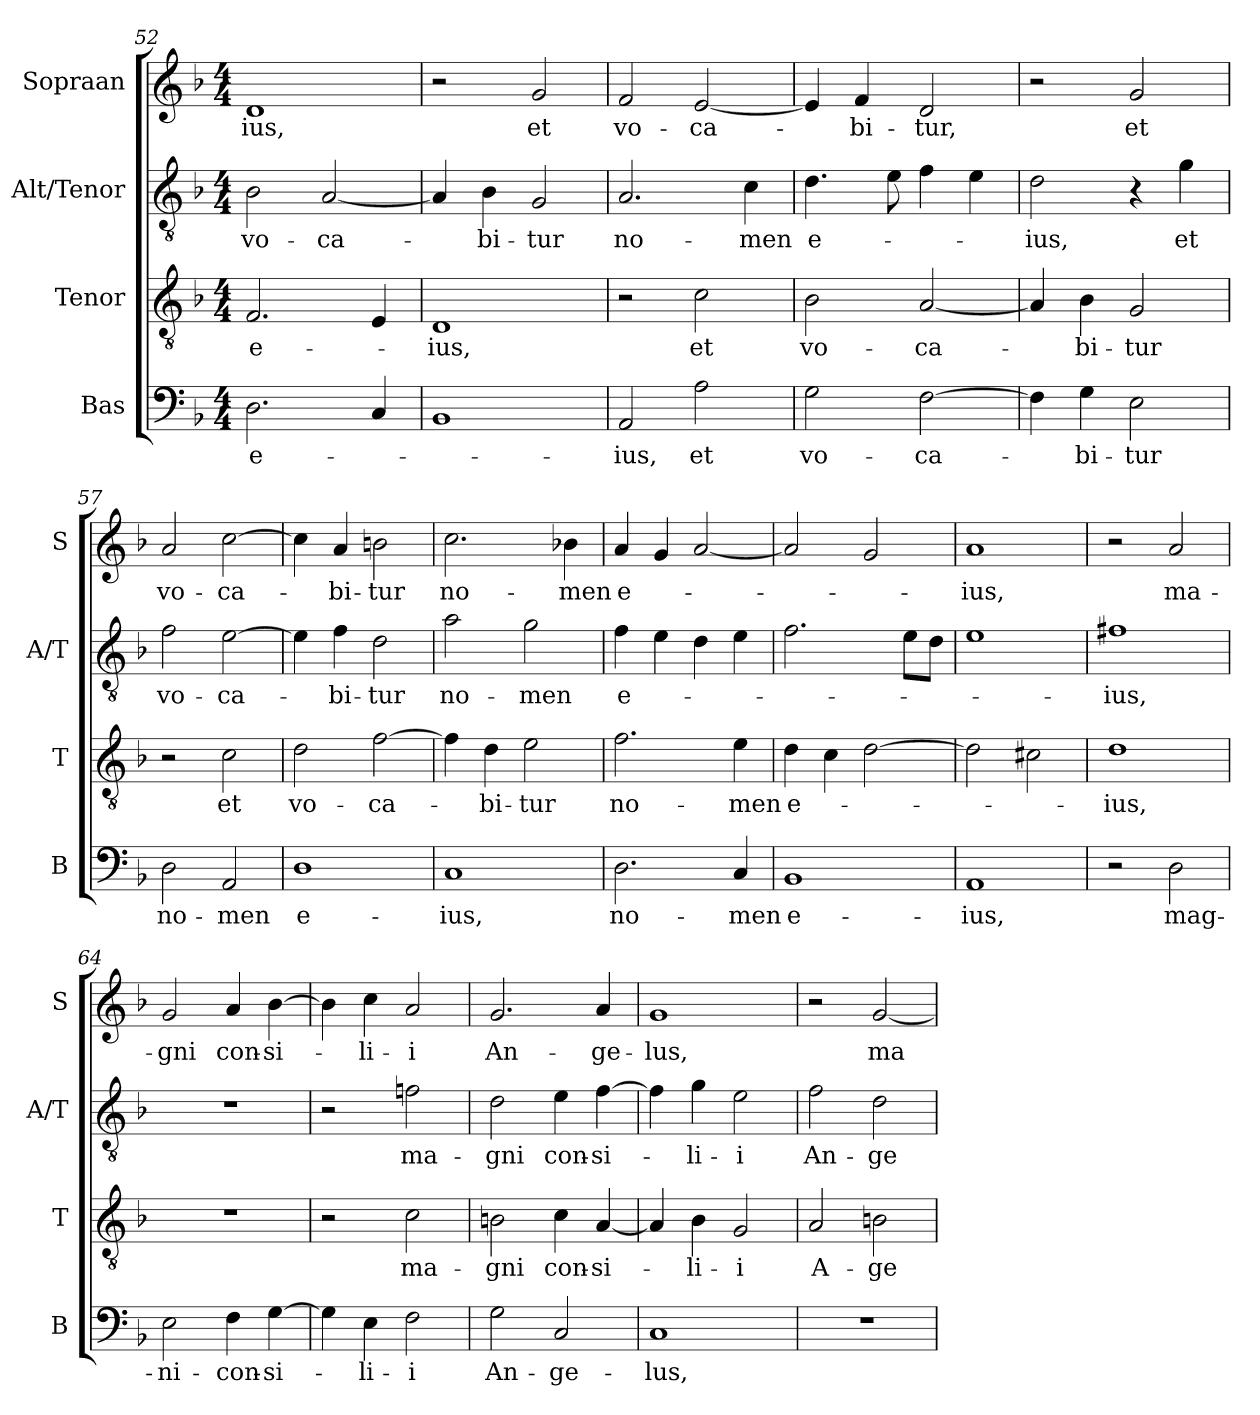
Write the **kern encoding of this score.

**kern	**text	**kern	**text	**kern	**text	**kern	**text
*part4	*part4	*part3	*part3	*part2	*part2	*part1	*part1
*staff4	*staff4	*staff3	*staff3	*staff2	*staff2	*staff1	*staff1
*I"Bas	*	*I"Tenor	*	*I"Alt/Tenor	*	*I"Sopraan	*
*I'B	*	*I'T	*	*I'A/T	*	*I'S	*
*clefF4	*	*clefGv2	*	*clefGv2	*	*clefG2	*
*k[b-]	*	*k[b-]	*	*k[b-]	*	*k[b-]	*
*F:	*	*F:	*	*F:	*	*F:	*
*M4/4	*	*M4/4	*	*M4/4	*	*M4/4	*
=52	=52	=52	=52	=52	=52	=52	=52
!	!LO:LY:b	!	!LO:LY:b	!	!LO:LY:b	!	!LO:LY:b
2.D\	e-	2.F/	e-	2B-\	vo-	1d	-ius,
!	!	!	!	!	!LO:LY:b	!	!
.	.	.	.	[2A/	-ca-	.	.
4C/	.	4E/	.	.	.	.	.
=53	=53	=53	=53	=53	=53	=53	=53
!	!	!	!LO:LY:b	!	!	!	!
1BB-	.	1D	-ius,	4A/]	.	2r	.
!	!	!	!	!	!LO:LY:b	!	!
.	.	.	.	4B-\	-bi-	.	.
!	!	!	!	!	!LO:LY:b	!	!LO:LY:b
.	.	.	.	2G/	-tur	2g/	et
=54	=54	=54	=54	=54	=54	=54	=54
!	!LO:LY:b	!	!	!	!LO:LY:b	!	!LO:LY:b
2AA/	-ius,	2r	.	2.A/	no-	2f/	vo-
!	!LO:LY:b	!	!LO:LY:b	!	!	!	!LO:LY:b
2A\	et	2c\	et	.	.	[2e/	-ca-
!	!	!	!	!	!LO:LY:b	!	!
.	.	.	.	4c\	-men	.	.
=55	=55	=55	=55	=55	=55	=55	=55
!	!LO:LY:b	!	!LO:LY:b	!	!LO:LY:b	!	!
2G\	vo-	2B-\	vo-	4.d\	e-	4e/]	.
!	!	!	!	!	!	!	!LO:LY:b
.	.	.	.	.	.	4f/	-bi-
.	.	.	.	8e\	.	.	.
!	!LO:LY:b	!	!LO:LY:b	!	!	!	!LO:LY:b
[2F\	-ca-	[2A/	-ca-	4f\	.	2d/	-tur,
.	.	.	.	4e\	.	.	.
=56	=56	=56	=56	=56	=56	=56	=56
!	!	!	!	!	!LO:LY:b	!	!
4F\]	.	4A/]	.	2d\	-ius,	2r	.
!	!LO:LY:b	!	!LO:LY:b	!	!	!	!
4G\	-bi-	4B-\	-bi-	.	.	.	.
!	!LO:LY:b	!	!LO:LY:b	!	!	!	!LO:LY:b
2E\	-tur	2G/	-tur	4r	.	2g/	et
!	!	!	!	!	!LO:LY:b	!	!
.	.	.	.	4g\	et	.	.
!!LO:LB:g=z
=57	=57	=57	=57	=57	=57	=57	=57
!	!LO:LY:b	!	!	!	!LO:LY:b	!	!LO:LY:b
2D\	no-	2r	.	2f\	vo-	2a/	vo-
!	!LO:LY:b	!	!LO:LY:b	!	!LO:LY:b	!	!LO:LY:b
2AA/	-men	2c\	et	[2e\	-ca-	[2cc\	-ca-
=58	=58	=58	=58	=58	=58	=58	=58
!	!LO:LY:b	!	!LO:LY:b	!	!	!	!
1D	e-	2d\	vo-	4e\]	.	4cc\]	.
!	!	!	!	!	!LO:LY:b	!	!LO:LY:b
.	.	.	.	4f\	-bi-	4a/	-bi-
!	!	!	!LO:LY:b	!	!LO:LY:b	!	!LO:LY:b
.	.	[2f\	-ca-	2d\	-tur	2bn\	-tur
=59	=59	=59	=59	=59	=59	=59	=59
!	!LO:LY:b	!	!	!	!LO:LY:b	!	!LO:LY:b
1C	-ius,	4f\]	.	2a\	no-	2.cc\	no-
!	!	!	!LO:LY:b	!	!	!	!
.	.	4d\	-bi-	.	.	.	.
!	!	!	!LO:LY:b	!	!LO:LY:b	!	!
.	.	2e\	-tur	2g\	-men	.	.
!	!	!	!	!	!	!	!LO:LY:b
.	.	.	.	.	.	4b-X\	-men
=60	=60	=60	=60	=60	=60	=60	=60
!	!LO:LY:b	!	!LO:LY:b	!	!LO:LY:b	!	!LO:LY:b
2.D\	no-	2.f\	no-	4f\	e-	4a/	e-
.	.	.	.	4e\	.	4g/	.
.	.	.	.	4d\	.	[2a/	.
!	!LO:LY:b	!	!LO:LY:b	!	!	!	!
4C/	-men	4e\	-men	4e\	.	.	.
=61	=61	=61	=61	=61	=61	=61	=61
!	!LO:LY:b	!	!LO:LY:b	!	!	!	!
1BB-	e-	4d\	e-	2.f\	.	2a/]	.
.	.	4c\	.	.	.	.	.
.	.	[2d\	.	.	.	2g/	.
.	.	.	.	8e\L	.	.	.
.	.	.	.	8d\J	.	.	.
=62	=62	=62	=62	=62	=62	=62	=62
!	!LO:LY:b	!	!	!	!	!	!LO:LY:b
1AA	-ius,	2d\]	.	1e	.	1a	-ius,
.	.	2c#X\	.	.	.	.	.
=63	=63	=63	=63	=63	=63	=63	=63
!	!	!	!LO:LY:b	!	!LO:LY:b	!	!
2r	.	1d	-ius,	1f#X	-ius,	2r	.
!	!LO:LY:b	!	!	!	!	!	!LO:LY:b
2D\	mag-	.	.	.	.	2a/	ma-
=64	=64	=64	=64	=64	=64	=64	=64
!	!LO:LY:b	!	!	!	!	!	!LO:LY:b
2E\	-ni-	1r	.	1r	.	2g/	-gni
!	!LO:LY:b	!	!	!	!	!	!LO:LY:b
4F\	-con-	.	.	.	.	4a/	con-
!	!LO:LY:b	!	!	!	!	!	!LO:LY:b
[4G\	-si-	.	.	.	.	[4b-\	-si-
!!LO:LB:g=z
=65	=65	=65	=65	=65	=65	=65	=65
4G\]	.	2r	.	2r	.	4b-\]	.
!	!LO:LY:b	!	!	!	!	!	!LO:LY:b
4E\	-li-	.	.	.	.	4cc\	-li-
!	!LO:LY:b	!	!LO:LY:b	!	!LO:LY:b	!	!LO:LY:b
2F\	-i	2c\	ma-	2fn\	ma-	2a/	-i
=66	=66	=66	=66	=66	=66	=66	=66
!	!LO:LY:b	!	!LO:LY:b	!	!LO:LY:b	!	!LO:LY:b
2G\	An-	2Bn\	-gni	2d\	-gni	2.g/	An-
!	!LO:LY:b	!	!LO:LY:b	!	!LO:LY:b	!	!
2C/	-ge-	4c\	con-	4e\	con-	.	.
!	!	!	!LO:LY:b	!	!LO:LY:b	!	!LO:LY:b
.	.	[4A/	-si-	[4f\	-si-	4a/	-ge-
=67	=67	=67	=67	=67	=67	=67	=67
!	!LO:LY:b	!	!	!	!	!	!LO:LY:b
1C	-lus,	4A/]	.	4f\]	.	1g	-lus,
!	!	!	!LO:LY:b	!	!LO:LY:b	!	!
.	.	4B-\	-li-	4g\	-li-	.	.
!	!	!	!LO:LY:b	!	!LO:LY:b	!	!
.	.	2G/	-i	2e\	-i	.	.
=68	=68	=68	=68	=68	=68	=68	=68
!	!	!	!LO:LY:b	!	!LO:LY:b	!	!
1r	.	2A/	A-	2f\	An-	2r	.
!	!	!	!LO:LY:b	!	!LO:LY:b	!	!LO:LY:b
.	.	2Bn\	-ge-	2d\	-ge-	[2g/	ma-
=	=	=	=	=	=	=	=
*-	*-	*-	*-	*-	*-	*-	*-
